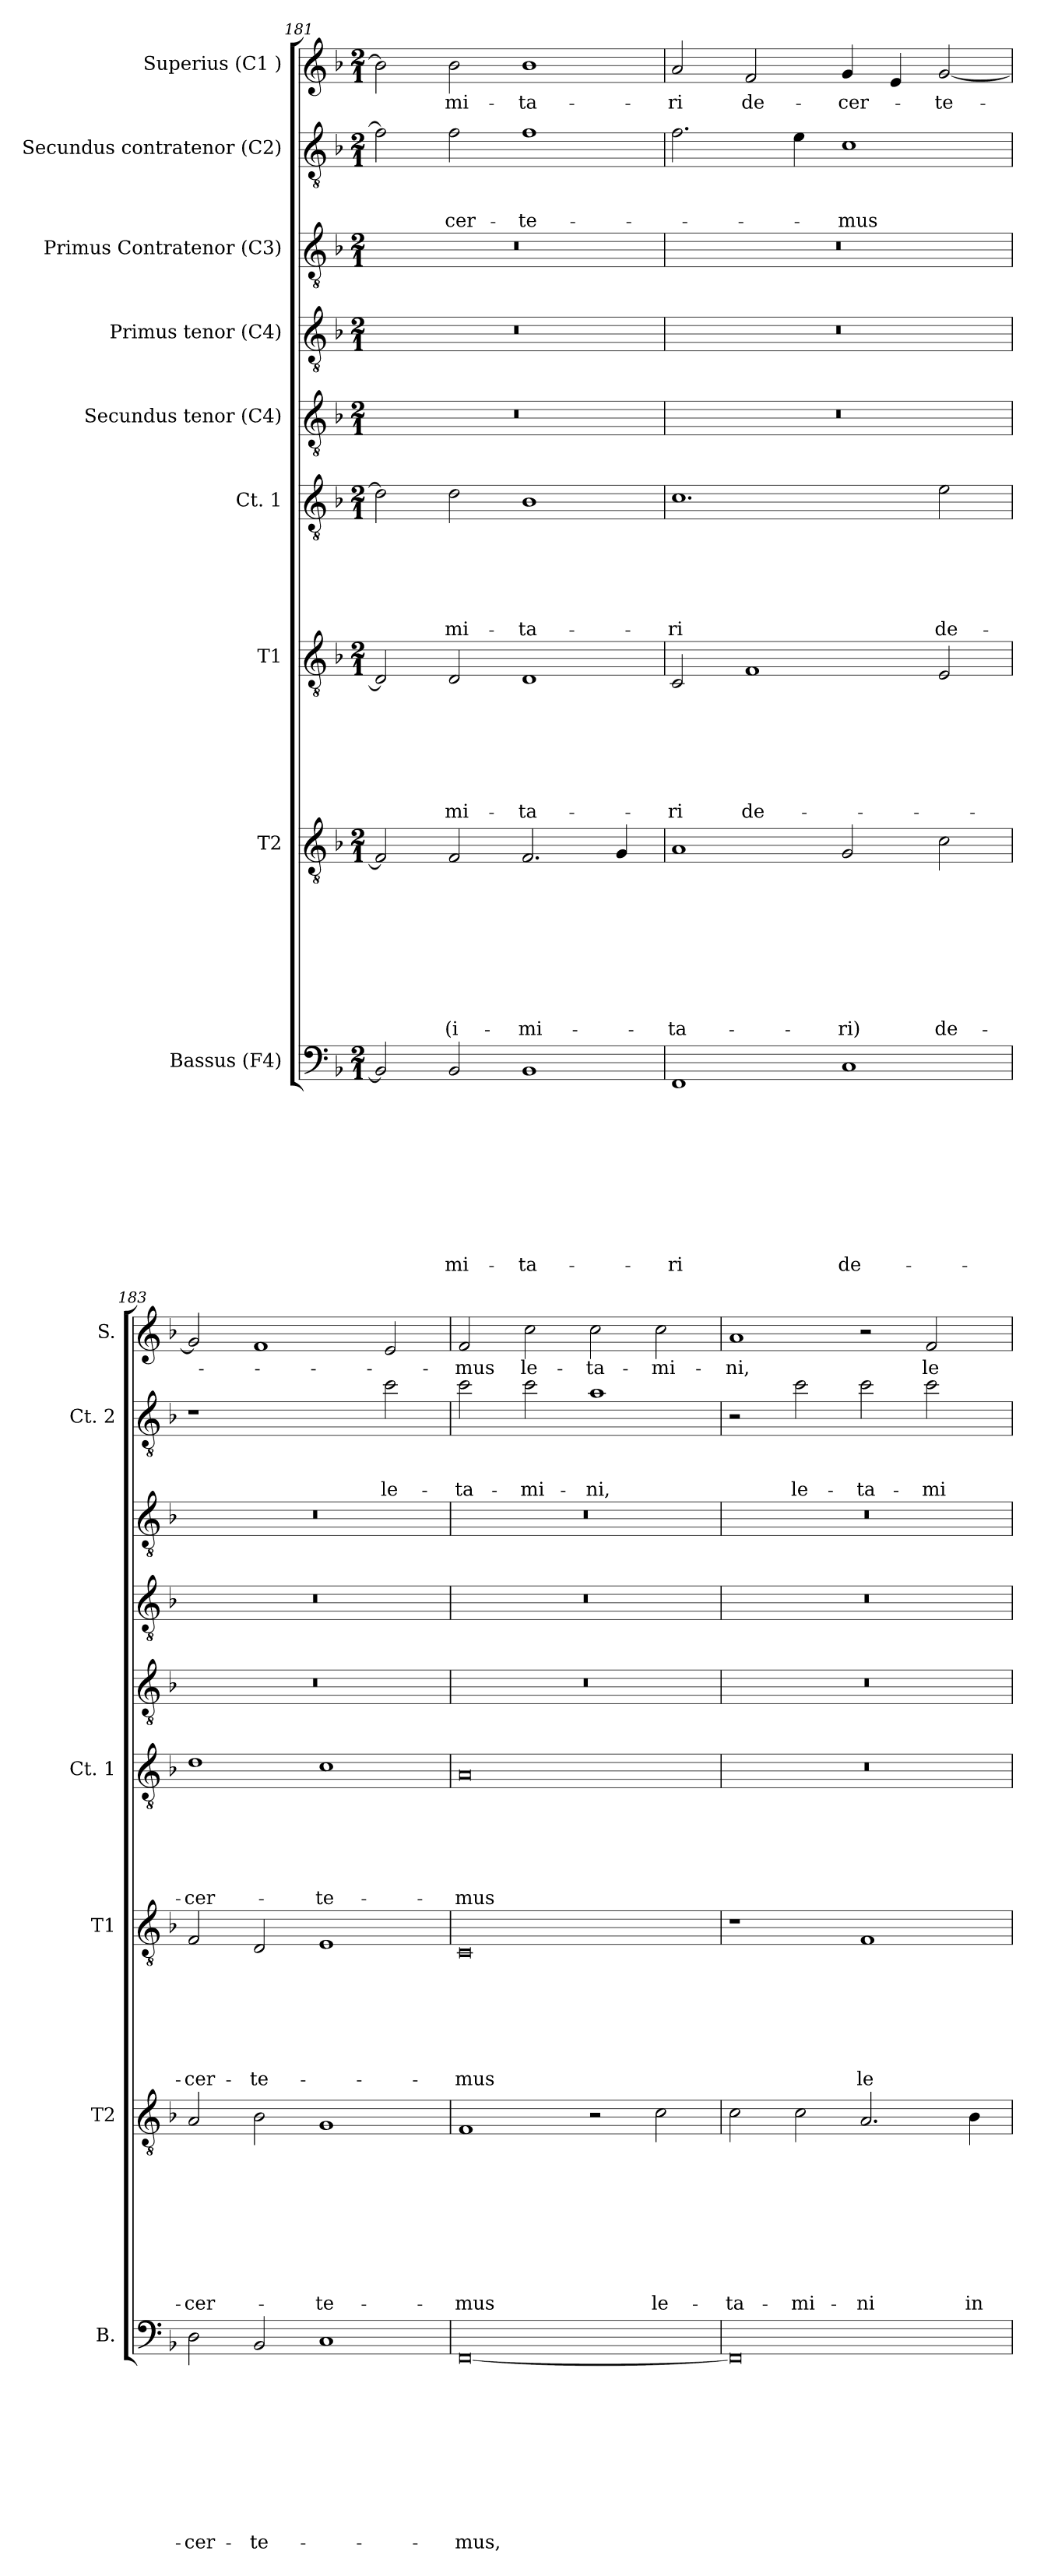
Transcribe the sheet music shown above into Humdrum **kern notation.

**kern	**text	**text	**text	**text	**text	**text	**text	**text	**text	**text	**kern	**text	**text	**text	**text	**text	**text	**text	**text	**text	**kern	**text	**text	**text	**text	**text	**text	**text	**kern	**text	**text	**text	**text	**text	**text	**kern	**kern	**kern	**kern	**text	**text	**text	**kern	**text
*part9	*part9	*part9	*part9	*part9	*part9	*part9	*part9	*part9	*part9	*part9	*part8	*part8	*part8	*part8	*part8	*part8	*part8	*part8	*part8	*part8	*part7	*part7	*part7	*part7	*part7	*part7	*part7	*part7	*part6	*part6	*part6	*part6	*part6	*part6	*part6	*part5	*part4	*part3	*part2	*part2	*part2	*part2	*part1	*part1
*staff9	*staff9	*staff9	*staff9	*staff9	*staff9	*staff9	*staff9	*staff9	*staff9	*staff9	*staff8	*staff8	*staff8	*staff8	*staff8	*staff8	*staff8	*staff8	*staff8	*staff8	*staff7	*staff7	*staff7	*staff7	*staff7	*staff7	*staff7	*staff7	*staff6	*staff6	*staff6	*staff6	*staff6	*staff6	*staff6	*staff5	*staff4	*staff3	*staff2	*staff2	*staff2	*staff2	*staff1	*staff1
*I"Bassus (F4)	*	*	*	*	*	*	*	*	*	*	*I"T2	*	*	*	*	*	*	*	*	*	*I"T1	*	*	*	*	*	*	*	*I"Ct. 1	*	*	*	*	*	*	*I"Secundus tenor (C4)	*I"Primus tenor (C4)	*I"Primus Contratenor (C3)	*I"Secundus contratenor (C2)	*	*	*	*I"Superius (C1 )	*
*I'B.	*	*	*	*	*	*	*	*	*	*	*I'T2	*	*	*	*	*	*	*	*	*	*I'T1	*	*	*	*	*	*	*	*I'Ct. 1	*	*	*	*	*	*	*	*	*	*I'Ct. 2	*	*	*	*I'S.	*
*clefF4	*	*	*	*	*	*	*	*	*	*	*clefGv2	*	*	*	*	*	*	*	*	*	*clefGv2	*	*	*	*	*	*	*	*clefGv2	*	*	*	*	*	*	*clefGv2	*clefGv2	*clefGv2	*clefGv2	*	*	*	*clefG2	*
*k[b-]	*	*	*	*	*	*	*	*	*	*	*k[b-]	*	*	*	*	*	*	*	*	*	*k[b-]	*	*	*	*	*	*	*	*k[b-]	*	*	*	*	*	*	*k[b-]	*k[b-]	*k[b-]	*k[b-]	*	*	*	*k[b-]	*
*F:	*	*	*	*	*	*	*	*	*	*	*F:	*	*	*	*	*	*	*	*	*	*F:	*	*	*	*	*	*	*	*F:	*	*	*	*	*	*	*F:	*F:	*F:	*F:	*	*	*	*F:	*
*M2/1	*	*	*	*	*	*	*	*	*	*	*M2/1	*	*	*	*	*	*	*	*	*	*M2/1	*	*	*	*	*	*	*	*M2/1	*	*	*	*	*	*	*M2/1	*M2/1	*M2/1	*M2/1	*	*	*	*M2/1	*
=181	=181	=181	=181	=181	=181	=181	=181	=181	=181	=181	=181	=181	=181	=181	=181	=181	=181	=181	=181	=181	=181	=181	=181	=181	=181	=181	=181	=181	=181	=181	=181	=181	=181	=181	=181	=181	=181	=181	=181	=181	=181	=181	=181	=181
2BB-/]	.	.	.	.	.	.	.	.	.	.	2F/]	.	.	.	.	.	.	.	.	.	2D/]	.	.	.	.	.	.	.	2d\]	.	.	.	.	.	.	0r	0r	0r	2f\]	.	.	.	2b-\]	.
!	!	!	!	!	!	!	!	!	!	!LO:LY:b	!	!	!	!	!	!	!	!	!	!LO:LY:b	!	!	!	!	!	!	!	!LO:LY:b	!	!	!	!	!	!	!LO:LY:b	!	!	!	!	!	!	!LO:LY:b:rj	!	!LO:LY:b:rj
2BB-/	.	.	.	.	.	.	.	.	.	-mi-	2F/	.	.	.	.	.	.	.	.	(i-	2D/	.	.	.	.	.	.	-mi-	2d\	.	.	.	.	.	-mi-	.	.	.	2f\	.	.	-cer-	2b-\	-mi-
!	!	!	!	!	!	!	!	!	!	!LO:LY:b	!	!	!	!	!	!	!	!	!	!LO:LY:b	!	!	!	!	!	!	!	!LO:LY:b	!	!	!	!	!	!	!LO:LY:b	!	!	!	!	!	!	!LO:LY:b:rj	!	!LO:LY:b:rj
1BB-	.	.	.	.	.	.	.	.	.	-ta-	2.F/	.	.	.	.	.	.	.	.	-mi-	1D	.	.	.	.	.	.	-ta-	1B-	.	.	.	.	.	-ta-	.	.	.	1f	.	.	-te-	1b-	-ta-
.	.	.	.	.	.	.	.	.	.	.	4G/	.	.	.	.	.	.	.	.	.	.	.	.	.	.	.	.	.	.	.	.	.	.	.	.	.	.	.	.	.	.	.	.	.
=182	=182	=182	=182	=182	=182	=182	=182	=182	=182	=182	=182	=182	=182	=182	=182	=182	=182	=182	=182	=182	=182	=182	=182	=182	=182	=182	=182	=182	=182	=182	=182	=182	=182	=182	=182	=182	=182	=182	=182	=182	=182	=182	=182	=182
!	!	!	!	!	!	!	!	!	!	!LO:LY:b	!	!	!	!	!	!	!	!	!	!LO:LY:b	!	!	!	!	!	!	!	!LO:LY:b	!	!	!	!	!	!	!LO:LY:b	!	!	!	!	!	!	!	!	!LO:LY:b:rj
1FF	.	.	.	.	.	.	.	.	.	-ri	1A	.	.	.	.	.	.	.	.	-ta-	2C/	.	.	.	.	.	.	-ri	1.c	.	.	.	.	.	-ri	0r	0r	0r	2.f\	.	.	.	2a/	-ri
!	!	!	!	!	!	!	!	!	!	!	!	!	!	!	!	!	!	!	!	!	!	!	!	!	!	!	!	!LO:LY:b	!	!	!	!	!	!	!	!	!	!	!	!	!	!	!	!LO:LY:b:rj
.	.	.	.	.	.	.	.	.	.	.	.	.	.	.	.	.	.	.	.	.	1F	.	.	.	.	.	.	de-	.	.	.	.	.	.	.	.	.	.	.	.	.	.	2f/	de-
.	.	.	.	.	.	.	.	.	.	.	.	.	.	.	.	.	.	.	.	.	.	.	.	.	.	.	.	.	.	.	.	.	.	.	.	.	.	.	4e\	.	.	.	.	.
!	!	!	!	!	!	!	!	!	!	!LO:LY:b	!	!	!	!	!	!	!	!	!	!LO:LY:b	!	!	!	!	!	!	!	!	!	!	!	!	!	!	!	!	!	!	!	!	!	!LO:LY:b:rj	!	!LO:LY:b:rj
1C	.	.	.	.	.	.	.	.	.	de-	2G/	.	.	.	.	.	.	.	.	-ri)	.	.	.	.	.	.	.	.	.	.	.	.	.	.	.	.	.	.	1c	.	.	-mus	4g/	-cer-
.	.	.	.	.	.	.	.	.	.	.	.	.	.	.	.	.	.	.	.	.	.	.	.	.	.	.	.	.	.	.	.	.	.	.	.	.	.	.	.	.	.	.	4e/	.
!	!	!	!	!	!	!	!	!	!	!	!	!	!	!	!	!	!	!	!	!LO:LY:b	!	!	!	!	!	!	!	!	!	!	!	!	!	!	!LO:LY:b	!	!	!	!	!	!	!	!	!LO:LY:b:rj
.	.	.	.	.	.	.	.	.	.	.	2c\	.	.	.	.	.	.	.	.	de-	2E/	.	.	.	.	.	.	.	2e\	.	.	.	.	.	de-	.	.	.	.	.	.	.	[<2g/	-te-
=183	=183	=183	=183	=183	=183	=183	=183	=183	=183	=183	=183	=183	=183	=183	=183	=183	=183	=183	=183	=183	=183	=183	=183	=183	=183	=183	=183	=183	=183	=183	=183	=183	=183	=183	=183	=183	=183	=183	=183	=183	=183	=183	=183	=183
!	!	!	!	!	!	!	!	!	!	!LO:LY:b	!	!	!	!	!	!	!	!	!	!LO:LY:b	!	!	!	!	!	!	!	!LO:LY:b	!	!	!	!	!	!	!LO:LY:b	!	!	!	!	!	!	!	!	!
2D\	.	.	.	.	.	.	.	.	.	-cer-	2A/	.	.	.	.	.	.	.	.	-cer-	2F/	.	.	.	.	.	.	-cer-	1d	.	.	.	.	.	-cer-	0r	0r	0r	1r	.	.	.	2g/]	.
!	!	!	!	!	!	!	!	!	!	!LO:LY:b	!	!	!	!	!	!	!	!	!	!	!	!	!	!	!	!	!	!LO:LY:b	!	!	!	!	!	!	!	!	!	!	!	!	!	!	!	!
2BB-/	.	.	.	.	.	.	.	.	.	-te-	2B-\	.	.	.	.	.	.	.	.	.	2D/	.	.	.	.	.	.	-te-	.	.	.	.	.	.	.	.	.	.	.	.	.	.	1f	.
!	!	!	!	!	!	!	!	!	!	!	!	!	!	!	!	!	!	!	!	!LO:LY:b	!	!	!	!	!	!	!	!	!	!	!	!	!	!	!LO:LY:b	!	!	!	!	!	!	!	!	!
1C	.	.	.	.	.	.	.	.	.	.	1G	.	.	.	.	.	.	.	.	-te-	1E	.	.	.	.	.	.	.	1c	.	.	.	.	.	-te-	.	.	.	2ryy	.	.	.	.	.
!	!	!	!	!	!	!	!	!	!	!	!	!	!	!	!	!	!	!	!	!	!	!	!	!	!	!	!	!	!	!	!	!	!	!	!	!	!	!	!	!	!	!LO:LY:b:rj	!	!
.	.	.	.	.	.	.	.	.	.	.	.	.	.	.	.	.	.	.	.	.	.	.	.	.	.	.	.	.	.	.	.	.	.	.	.	.	.	.	2cc\	.	.	le-	2e/	.
=184	=184	=184	=184	=184	=184	=184	=184	=184	=184	=184	=184	=184	=184	=184	=184	=184	=184	=184	=184	=184	=184	=184	=184	=184	=184	=184	=184	=184	=184	=184	=184	=184	=184	=184	=184	=184	=184	=184	=184	=184	=184	=184	=184	=184
!	!	!	!	!	!	!	!	!	!	!LO:LY:b	!	!	!	!	!	!	!	!	!	!LO:LY:b	!	!	!	!	!	!	!	!LO:LY:b	!	!	!	!	!	!	!LO:LY:b	!	!	!	!	!	!	!LO:LY:b:rj	!	!LO:LY:b:rj
[<0FF	.	.	.	.	.	.	.	.	.	-mus,	1F	.	.	.	.	.	.	.	.	-mus	0C	.	.	.	.	.	.	-mus	0A	.	.	.	.	.	-mus	0r	0r	0r	2cc\	.	.	-ta-	2f/	-mus
!	!	!	!	!	!	!	!	!	!	!	!	!	!	!	!	!	!	!	!	!	!	!	!	!	!	!	!	!	!	!	!	!	!	!	!	!	!	!	!	!	!	!LO:LY:b:rj	!	!LO:LY:b:rj
.	.	.	.	.	.	.	.	.	.	.	.	.	.	.	.	.	.	.	.	.	.	.	.	.	.	.	.	.	.	.	.	.	.	.	.	.	.	.	2cc\	.	.	-mi-	2cc\	le-
!	!	!	!	!	!	!	!	!	!	!	!	!	!	!	!	!	!	!	!	!	!	!	!	!	!	!	!	!	!	!	!	!	!	!	!	!	!	!	!	!	!	!LO:LY:b:rj	!	!LO:LY:b:rj
.	.	.	.	.	.	.	.	.	.	.	2r	.	.	.	.	.	.	.	.	.	.	.	.	.	.	.	.	.	.	.	.	.	.	.	.	.	.	.	1a	.	.	-ni,	2cc\	-ta-
!	!	!	!	!	!	!	!	!	!	!	!	!	!	!	!	!	!	!	!	!LO:LY:b	!	!	!	!	!	!	!	!	!	!	!	!	!	!	!	!	!	!	!	!	!	!	!	!LO:LY:b:rj
.	.	.	.	.	.	.	.	.	.	.	2c\	.	.	.	.	.	.	.	.	le-	.	.	.	.	.	.	.	.	.	.	.	.	.	.	.	.	.	.	.	.	.	.	2cc\	-mi-
!!LO:LB:g=z
=185	=185	=185	=185	=185	=185	=185	=185	=185	=185	=185	=185	=185	=185	=185	=185	=185	=185	=185	=185	=185	=185	=185	=185	=185	=185	=185	=185	=185	=185	=185	=185	=185	=185	=185	=185	=185	=185	=185	=185	=185	=185	=185	=185	=185
!	!	!	!	!	!	!	!	!	!	!	!	!	!	!	!	!	!	!	!	!LO:LY:b	!	!	!	!	!	!	!	!	!	!	!	!	!	!	!	!	!	!	!	!	!	!	!	!LO:LY:b:rj
0FF]	.	.	.	.	.	.	.	.	.	.	2c\	.	.	.	.	.	.	.	.	-ta-	1r	.	.	.	.	.	.	.	0r	.	.	.	.	.	.	0r	0r	0r	2r	.	.	.	1a	-ni,
!	!	!	!	!	!	!	!	!	!	!	!	!	!	!	!	!	!	!	!	!LO:LY:b	!	!	!	!	!	!	!	!	!	!	!	!	!	!	!	!	!	!	!	!	!	!LO:LY:b:rj	!	!
.	.	.	.	.	.	.	.	.	.	.	2c\	.	.	.	.	.	.	.	.	-mi-	.	.	.	.	.	.	.	.	.	.	.	.	.	.	.	.	.	.	2cc\	.	.	le-	.	.
!	!	!	!	!	!	!	!	!	!	!	!	!	!	!	!	!	!	!	!	!LO:LY:b	!	!	!	!	!	!	!	!LO:LY:b	!	!	!	!	!	!	!	!	!	!	!	!	!	!LO:LY:b:rj	!	!
.	.	.	.	.	.	.	.	.	.	.	2.A/	.	.	.	.	.	.	.	.	-ni	1F	.	.	.	.	.	.	le-	.	.	.	.	.	.	.	.	.	.	2cc\	.	.	-ta-	2r	.
!	!	!	!	!	!	!	!	!	!	!	!	!	!	!	!	!	!	!	!	!	!	!	!	!	!	!	!	!	!	!	!	!	!	!	!	!	!	!	!	!	!	!LO:LY:b:rj	!	!LO:LY:b:rj
.	.	.	.	.	.	.	.	.	.	.	.	.	.	.	.	.	.	.	.	.	.	.	.	.	.	.	.	.	.	.	.	.	.	.	.	.	.	.	2cc\	.	.	-mi-	2f/	le-
!	!	!	!	!	!	!	!	!	!	!	!	!	!	!	!	!	!	!	!	!LO:LY:b	!	!	!	!	!	!	!	!	!	!	!	!	!	!	!	!	!	!	!	!	!	!	!	!
.	.	.	.	.	.	.	.	.	.	.	4B-\	.	.	.	.	.	.	.	.	in	.	.	.	.	.	.	.	.	.	.	.	.	.	.	.	.	.	.	.	.	.	.	.	.
=	=	=	=	=	=	=	=	=	=	=	=	=	=	=	=	=	=	=	=	=	=	=	=	=	=	=	=	=	=	=	=	=	=	=	=	=	=	=	=	=	=	=	=	=
*-	*-	*-	*-	*-	*-	*-	*-	*-	*-	*-	*-	*-	*-	*-	*-	*-	*-	*-	*-	*-	*-	*-	*-	*-	*-	*-	*-	*-	*-	*-	*-	*-	*-	*-	*-	*-	*-	*-	*-	*-	*-	*-	*-	*-
